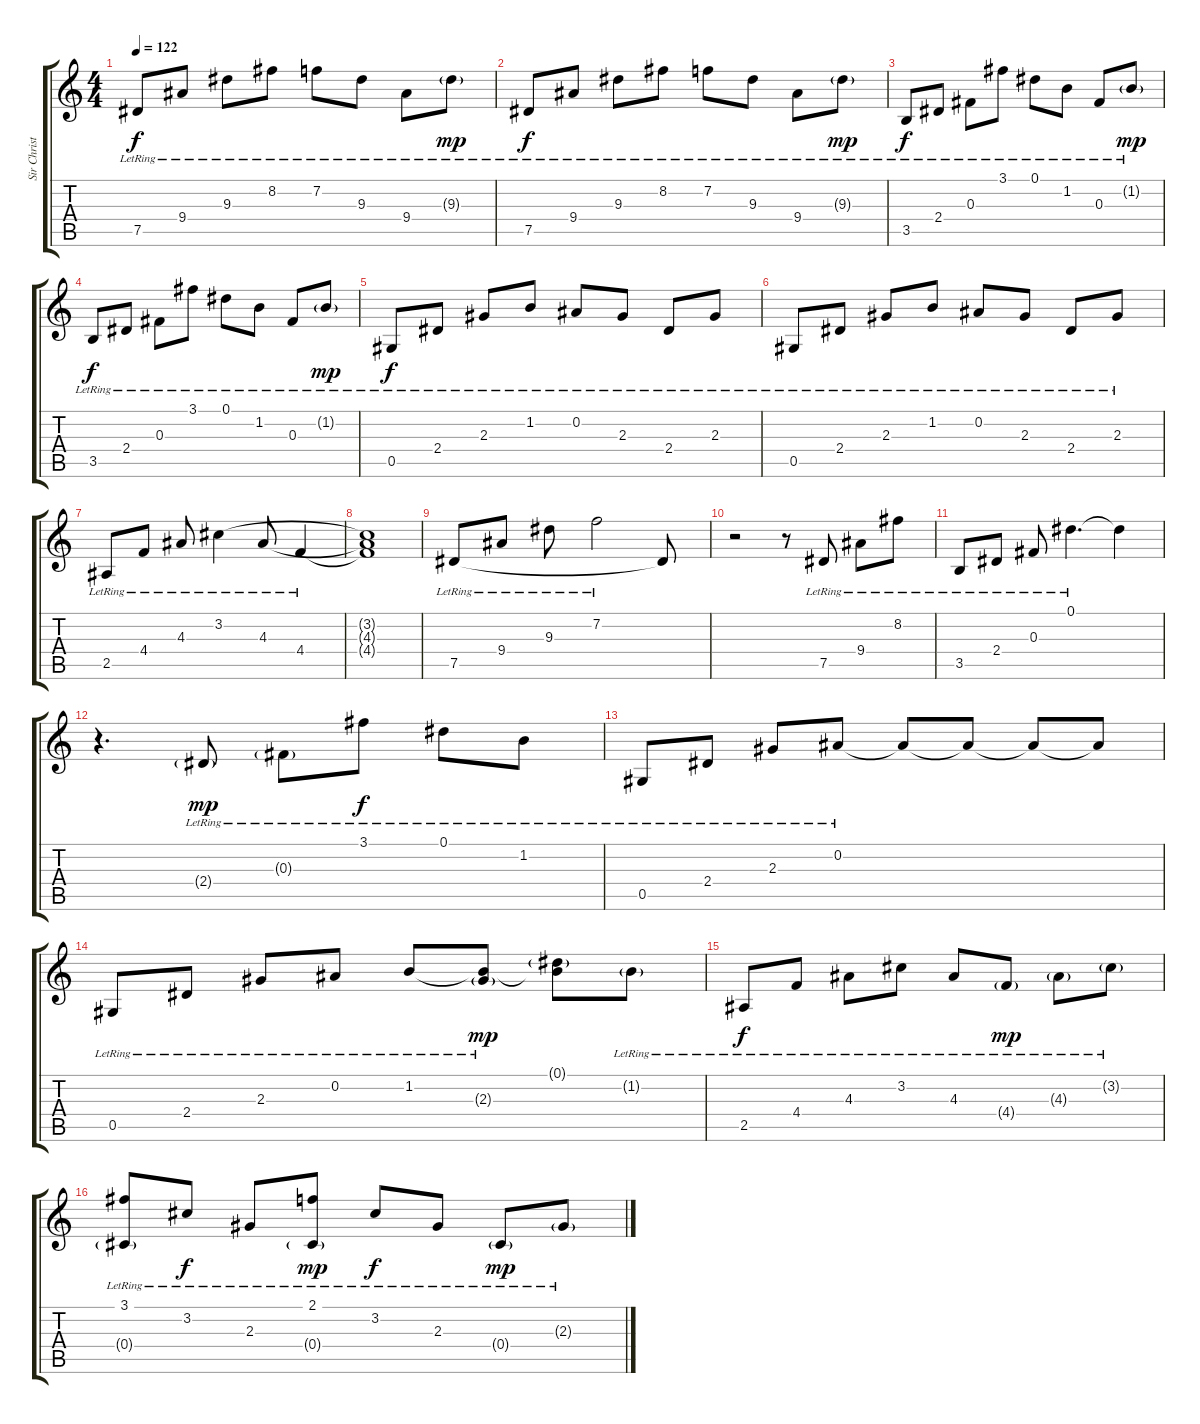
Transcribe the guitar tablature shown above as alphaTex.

\track ("Sir Christus 2" "Sir Christ") {instrument electricguitarclean}
\staff {score tabs}
\tuning (Eb4 Bb3 Gb3 Db3 Ab2 Eb2) {hide}
\ts (4 4)
\tempo 122
\clef g2
\ks c
7.5{lr}.8{dy f} 9.4{lr}.8 9.3{lr}.8 8.2{lr}.8 7.2{lr}.8 9.3{lr}.8 9.4{lr}.8 9.3{g lr}.8{dy mp} |
7.5{lr}.8{dy f} 9.4{lr}.8 9.3{lr}.8 8.2{lr}.8 7.2{lr}.8 9.3{lr}.8 9.4{lr}.8 9.3{g lr}.8{dy mp} |
3.5{lr}.8{dy f} 2.4{lr}.8 0.3{lr}.8 3.1{lr}.8 0.1{lr}.8 1.2{lr}.8 0.3{lr}.8 1.2{g lr}.8{dy mp} |
3.5{lr}.8{dy f} 2.4{lr}.8 0.3{lr}.8 3.1{lr}.8 0.1{lr}.8 1.2{lr}.8 0.3{lr}.8 1.2{g lr}.8{dy mp} |
0.5{lr}.8{dy f} 2.4{lr}.8 2.3{lr}.8 1.2{lr}.8 0.2{lr}.8 2.3{lr}.8 2.4{lr}.8 2.3{lr}.8 |
0.5{lr}.8 2.4{lr}.8 2.3{lr}.8 1.2{lr}.8 0.2{lr}.8 2.3{lr}.8 2.4{lr}.8 2.3{lr}.8 |
2.5{lr}.8 4.4{lr}.8 4.3{lr}.8 3.2{lr}.4 4.3{lr}.8 4.4{lr}.4 |
(3.2{t} 4.3{t} 4.4{t}).1 |
7.5{lr}.8 9.4{lr}.8 9.3{lr}.8 7.2{lr}.2 7.5{t}.8 |
r.2 r.8 7.5{lr}.8 9.4{lr}.8 8.2{lr}.8 |
3.5{lr}.8 2.4{lr}.8 0.3{lr}.8 0.1{lr}.4{d} 0.1{t}.4 |
r.4{d} 2.4{g lr}.8{dy mp} 0.3{g lr}.8 3.1{lr}.8{dy f} 0.1{lr}.8 1.2{lr}.8 |
0.5{lr}.8 2.4{lr}.8 2.3{lr}.8 0.2{lr}.8 0.2{t}.8 0.2{t}.8 0.2{t}.8 0.2{t}.8 |
0.5{lr}.8 2.4{lr}.8 2.3{lr}.8 0.2{lr}.8 1.2{lr}.8 (1.2{t} 2.3{g lr}).8{dy mp} (0.1{g} 1.2{t}).8 1.2{g lr}.8 |
2.5{lr}.8{dy f} 4.4{lr}.8 4.3{lr}.8 3.2{lr}.8 4.3{lr}.8 4.4{g lr}.8{dy mp} 4.3{g lr}.8 3.2{g lr}.8 |
(3.1{lr} 0.4{g lr}).8 3.2{lr}.8{dy f} 2.3{lr}.8 (2.1{lr} 0.4{g lr}).8{dy mp} 3.2{lr}.8{dy f} 2.3{lr}.8 0.4{g lr}.8{dy mp} 2.3{g lr}.8
